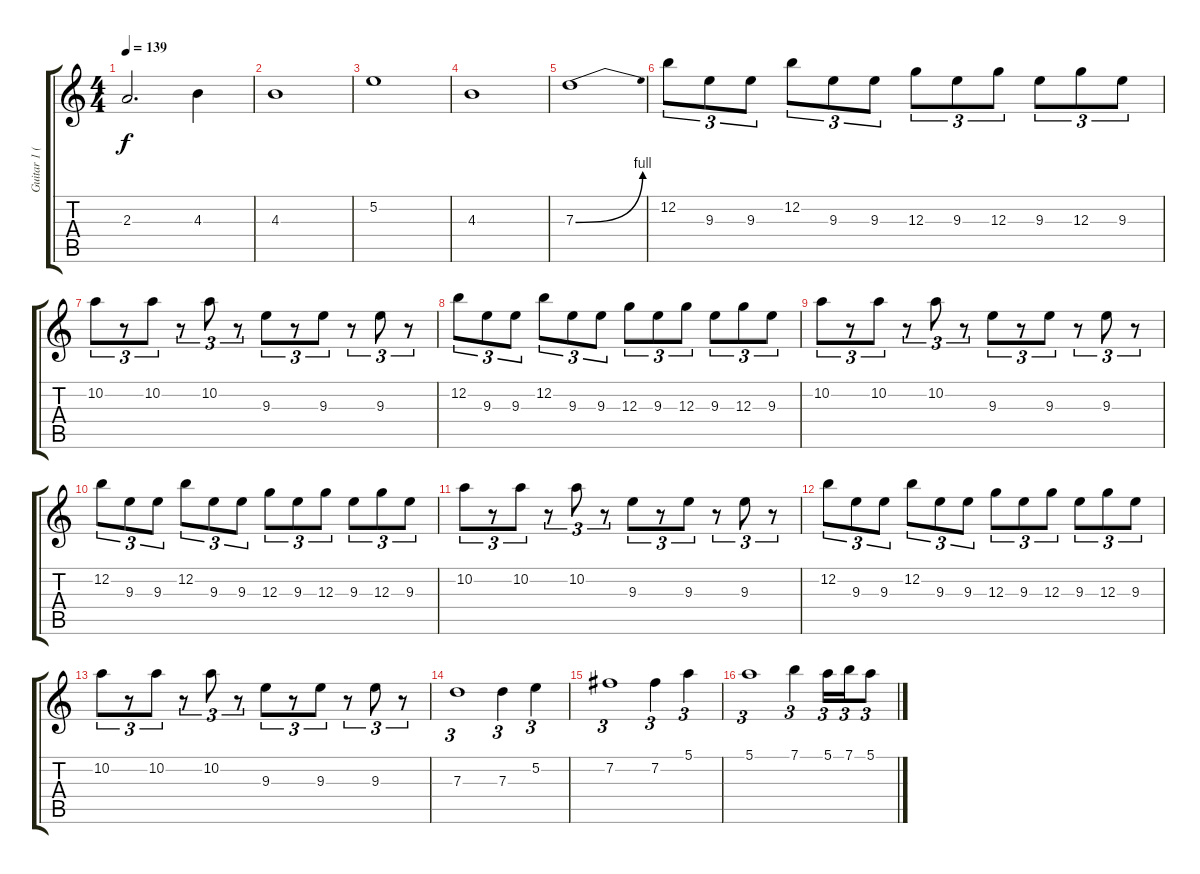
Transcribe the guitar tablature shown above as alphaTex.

\track ("Guitar 1 (Lead)" "Guitar 1 (") {instrument distortionguitar}
\staff {score tabs}
\tuning (E4 B3 G3 D3 A2 D2) {hide}
\ts (4 4)
\tempo 139
\clef g2
\ks c
2.3.2{d dy f} 4.3.4 |
4.3.1 |
5.2.1 |
4.3.1 |
7.3{be (bend 0 0 60 4)}.1 |
12.2.8{tu (3 2)} 9.3.8{tu (3 2)} 9.3.8{tu (3 2)} 12.2.8{tu (3 2)} 9.3.8{tu (3 2)} 9.3.8{tu (3 2)} 12.3.8{tu (3 2)} 9.3.8{tu (3 2)} 12.3.8{tu (3 2)} 9.3.8{tu (3 2)} 12.3.8{tu (3 2)} 9.3.8{tu (3 2)} |
10.2.8{tu (3 2)} r.8{tu (3 2)} 10.2.8{tu (3 2)} r.8{tu (3 2)} 10.2.8{tu (3 2)} r.8{tu (3 2)} 9.3.8{tu (3 2)} r.8{tu (3 2)} 9.3.8{tu (3 2)} r.8{tu (3 2)} 9.3.8{tu (3 2)} r.8{tu (3 2)} |
12.2.8{tu (3 2)} 9.3.8{tu (3 2)} 9.3.8{tu (3 2)} 12.2.8{tu (3 2)} 9.3.8{tu (3 2)} 9.3.8{tu (3 2)} 12.3.8{tu (3 2)} 9.3.8{tu (3 2)} 12.3.8{tu (3 2)} 9.3.8{tu (3 2)} 12.3.8{tu (3 2)} 9.3.8{tu (3 2)} |
10.2.8{tu (3 2)} r.8{tu (3 2)} 10.2.8{tu (3 2)} r.8{tu (3 2)} 10.2.8{tu (3 2)} r.8{tu (3 2)} 9.3.8{tu (3 2)} r.8{tu (3 2)} 9.3.8{tu (3 2)} r.8{tu (3 2)} 9.3.8{tu (3 2)} r.8{tu (3 2)} |
12.2.8{tu (3 2)} 9.3.8{tu (3 2)} 9.3.8{tu (3 2)} 12.2.8{tu (3 2)} 9.3.8{tu (3 2)} 9.3.8{tu (3 2)} 12.3.8{tu (3 2)} 9.3.8{tu (3 2)} 12.3.8{tu (3 2)} 9.3.8{tu (3 2)} 12.3.8{tu (3 2)} 9.3.8{tu (3 2)} |
10.2.8{tu (3 2)} r.8{tu (3 2)} 10.2.8{tu (3 2)} r.8{tu (3 2)} 10.2.8{tu (3 2)} r.8{tu (3 2)} 9.3.8{tu (3 2)} r.8{tu (3 2)} 9.3.8{tu (3 2)} r.8{tu (3 2)} 9.3.8{tu (3 2)} r.8{tu (3 2)} |
12.2.8{tu (3 2)} 9.3.8{tu (3 2)} 9.3.8{tu (3 2)} 12.2.8{tu (3 2)} 9.3.8{tu (3 2)} 9.3.8{tu (3 2)} 12.3.8{tu (3 2)} 9.3.8{tu (3 2)} 12.3.8{tu (3 2)} 9.3.8{tu (3 2)} 12.3.8{tu (3 2)} 9.3.8{tu (3 2)} |
10.2.8{tu (3 2)} r.8{tu (3 2)} 10.2.8{tu (3 2)} r.8{tu (3 2)} 10.2.8{tu (3 2)} r.8{tu (3 2)} 9.3.8{tu (3 2)} r.8{tu (3 2)} 9.3.8{tu (3 2)} r.8{tu (3 2)} 9.3.8{tu (3 2)} r.8{tu (3 2)} |
7.3.1{tu (3 2)} 7.3.4{tu (3 2)} 5.2.4{tu (3 2)} |
7.2.1{tu (3 2)} 7.2.4{tu (3 2)} 5.1.4{tu (3 2)} |
5.1.1{tu (3 2)} 7.1.4{tu (3 2)} 5.1.16{tu (3 2)} 7.1.16{tu (3 2)} 5.1.8{tu (3 2)}
